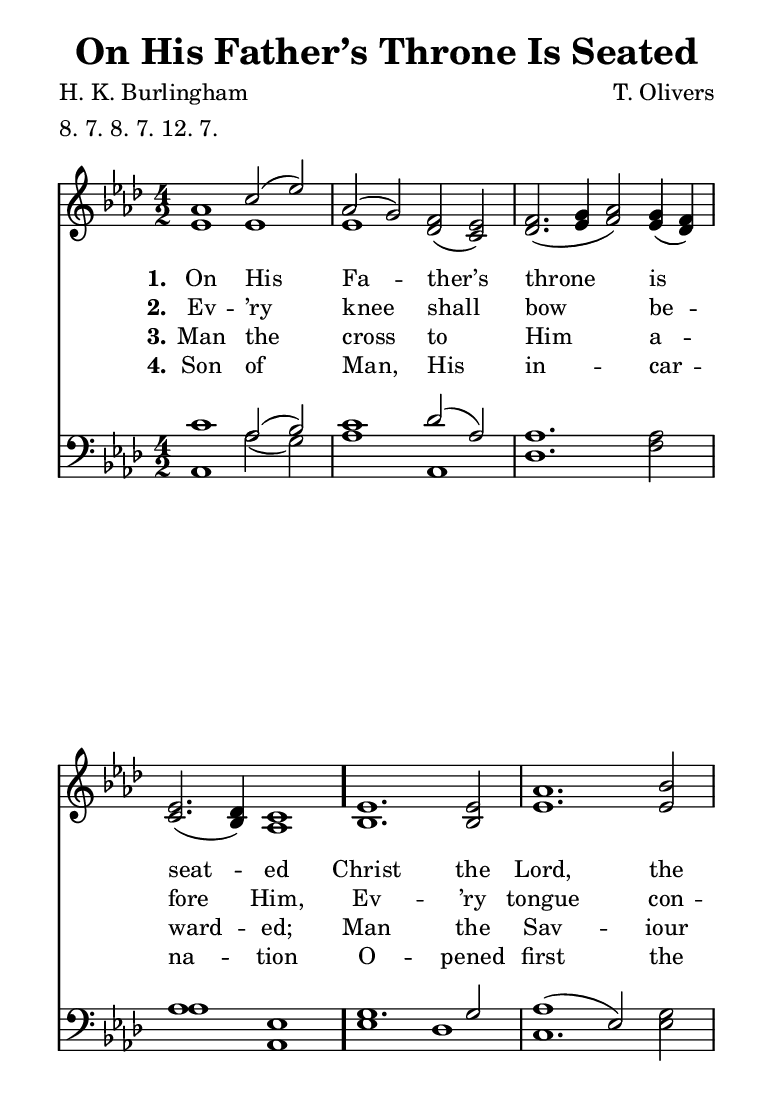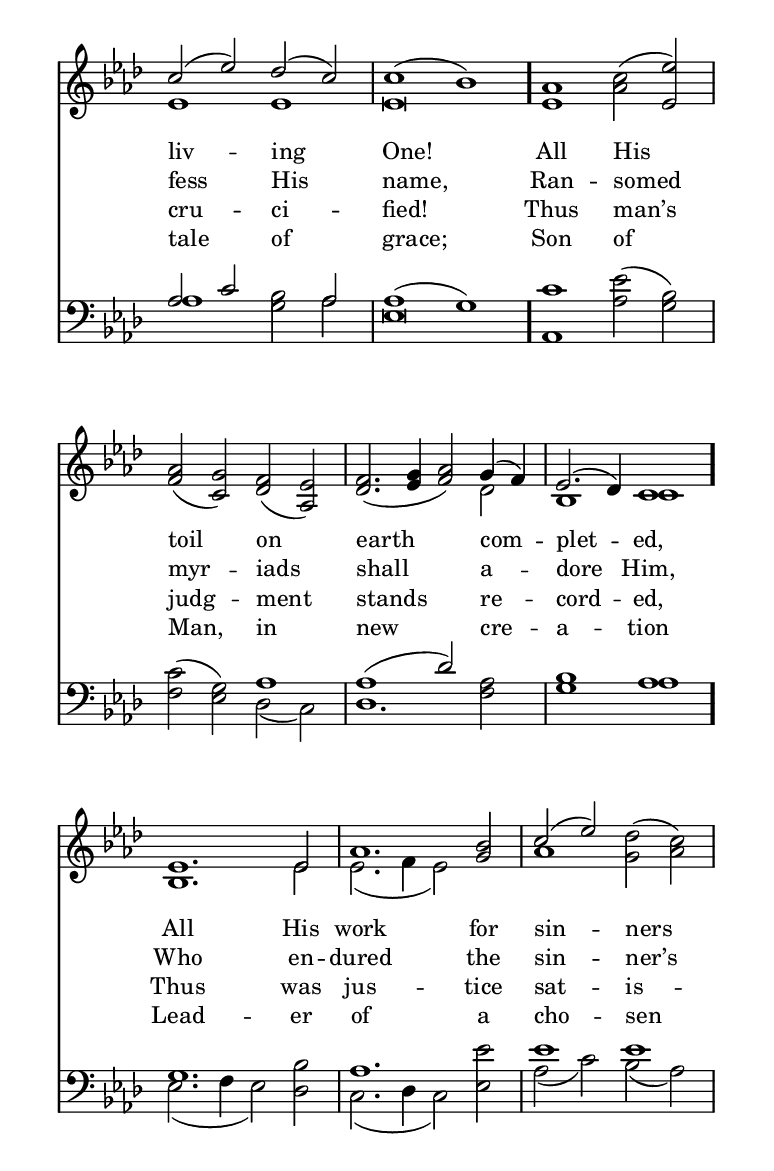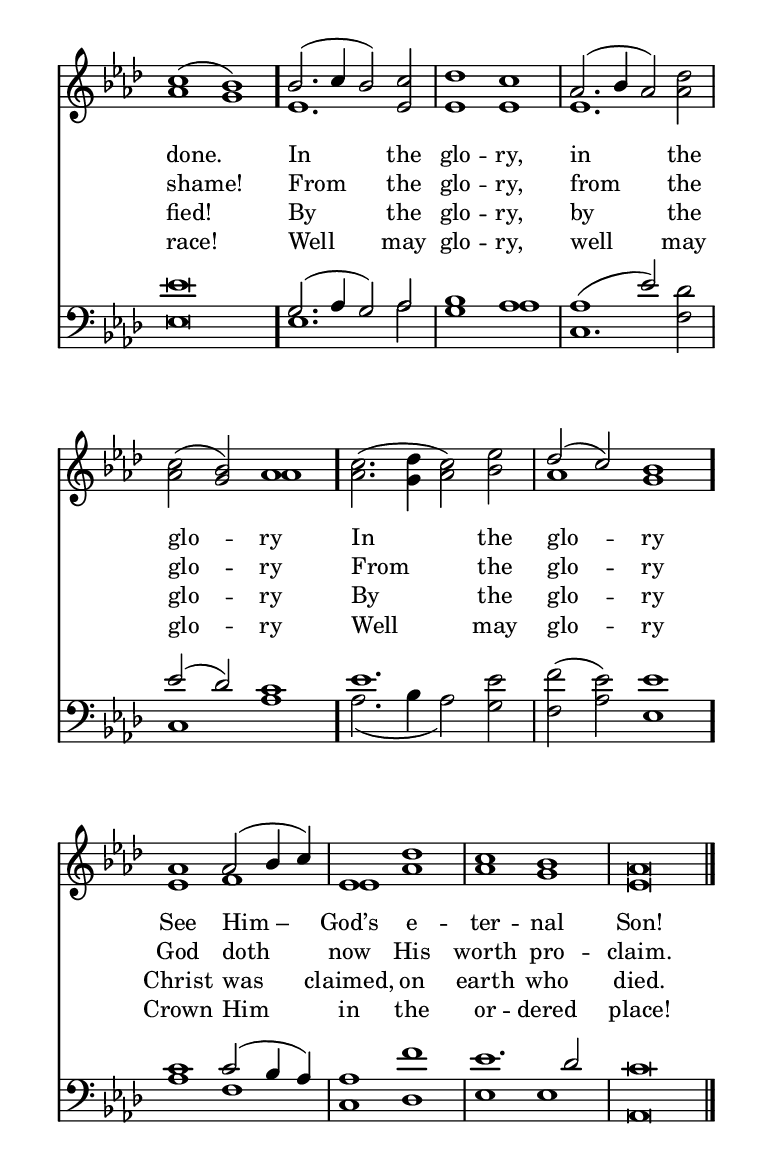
\include "common/global.ily"
\paper {
  \include "common/paper.ily"
  system-count = #(cond (is-eogsized 4) (#t #f))
}

\header{
  hymnnumber = "185"
  title = "On His Father’s Throne Is Seated"
  tunename = ""
  meter = "8. 7. 8. 7. 12. 7." % original has 8. 7. 8. 7. 4. 7
  poet = "H. K. Burlingham"
  composer = "T. Olivers"
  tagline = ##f
}

% for fermata in MIDI
ta = { \tempo 2=100 }
tb = { \tempo 2=50 }

global = {
  \include "common/overrides.ily"
  \override Staff.TimeSignature.style = #'numbered
  \time 4/2
  \override Score.MetronomeMark.transparent = ##t % hide all fermata changes too
  \ta
  \key aes \major
  \autoBeamOff
}

notesSoprano = {
\global
\relative c'' {

  aes1 c2( ees) | aes,( g) f( ees) | f2.( g4 aes2) g4( f) | ees2.( des4) c1 |
  ees1. ees2 | aes1. bes2 | c2( ees) des( c) | c1( bes) |
  aes1 c2( ees) | aes,( g) f( ees) | f2.( g4 aes2) g4( f) | ees2.( des4) c1 |
  ees1. ees2 | aes1. bes2 | c( ees) des( c) | c1( bes) |
  bes2.( c4 bes2) c | des1 c | aes2.( bes4 aes2) des2 | c2( bes) aes1 |
  c2.( des4 c2) ees | des( c) bes1 |
  aes1 aes2( bes4 c) | ees,1 des' | c bes | aes\breve
  \bar "|."

}
}

notesAlto = {
\global
\relative e' {

  ees1 ees | ees des2( c) | des2.( ees4 f2) ees4( des) | c2.( bes4) aes1 |
  bes1. bes2 | ees1. ees2 | ees1 ees | ees\breve |
  ees1 aes2( ees) | f( c) des( aes) | des2.( ees4 f2) des2 | bes1 c |
  bes1. ees2 | ees2.( f4 ees2) g | aes1 g2( aes) | aes1( g) |
  ees1. ees2 | ees1 ees | ees1. aes2 | aes( g) aes1 |
  aes2.( g4 aes2) bes2 | aes1 g |
  ees1 f | ees aes | aes g | ees\breve

}
}

notesTenor = {
\global
\relative a {

  c1 aes2( bes) | c1 des2( aes) | aes1. aes2 | aes1 ees |
  g1. g2 | aes1( ees2) g2 | aes2 c bes aes | aes1( g) |
  c1 ees2( bes) | c( g) aes1 | aes1( des2) aes2 | bes1 aes |
  g1. bes2 | aes1. ees'2 | ees1 ees | ees\breve |
  g,2.( aes4 g2) aes | bes1 aes | aes1( ees'2) des | ees( des) c1 |
  ees1. ees2 | f2( ees) ees1 |
  c1 c2( bes4 aes) | aes1 f' | ees1. des2 | c\breve

}
}

notesBass = {
\global
\relative f, {

  aes1 aes'2( g) | aes1 aes, | des1. f2 | aes1 aes, |
  ees'1 des | c1. ees2 | aes1 g2 aes | ees\breve
  aes,1 aes'2( g) | f( ees) des( c) | des1. f2 | g1 aes1 |
  ees2.( f4 ees2) des | c2.( des4 c2) ees2 | aes( c) bes( aes) | ees\breve |
  ees1. aes2 | g1 aes | c,1. f2 | c1 aes' |
  aes2.( bes4 aes2) g | f( aes) ees1 |
  aes1 f | c des | ees ees | aes,\breve

}
}

wordsA = \lyricmode {
\set stanza = "1."

On His Fa -- ther’s throne is seat -- ed \bar "."
Christ the Lord, the liv -- ing One! \bar "."
All His toil on earth com -- plet -- ed, \bar "."
All His work for sin -- ners done. \bar "."
In the glo -- ry, in the glo -- ry \bar "."
%{HIDE>%} In the glo -- ry \bar "." %{<HIDE%}
See Him_– God’s e -- ter -- nal Son! \bar "."

}

wordsB = \lyricmode {
\set stanza = "2."

Ev -- ’ry knee shall bow be -- fore Him,
Ev -- ’ry tongue con -- fess His name,
Ran -- somed myr -- iads shall a -- dore Him,
Who en -- dured the sin -- ner’s shame!
From the glo -- ry, from the glo -- ry
%{HIDE>%} From the glo -- ry %{<HIDE%}
God doth now His worth pro -- claim.

}

wordsC = \lyricmode {
\set stanza = "3."

Man the cross to Him a -- ward -- ed;
Man the Sav -- iour cru -- ci -- fied!
Thus man’s judg -- ment stands re -- cord -- ed,
Thus was jus -- tice sat -- is -- fied!
By the glo -- ry, by the glo -- ry
%{HIDE>%} By the glo -- ry %{<HIDE%}
Christ was claimed, on earth who died.

}

wordsD = \lyricmode {
\set stanza = "4."

Son of Man, His in -- car -- na -- tion
O -- pened first the tale of grace;
Son of Man, in new cre -- a -- tion
Lead -- er of a cho -- sen race!
Well may glo -- ry, well may glo -- ry
%{HIDE>%} Well may glo -- ry %{<HIDE%}
Crown Him in the or -- dered place!

}

\score {
  \context ChoirStaff <<
    \context Staff = upper <<
      \set Staff.autoBeaming = ##f
      \set ChoirStaff.systemStartDelimiter = #'SystemStartBar
      \set ChoirStaff.printPartCombineTexts = ##f
      \partcombine #'(2 . 11) \notesSoprano \notesAlto
      \context NullVoice = sopranos { \voiceOne << \notesSoprano >> }
      \context Lyrics = one   \lyricsto sopranos \wordsA
      \context Lyrics = two   \lyricsto sopranos \wordsB
      \context Lyrics = three \lyricsto sopranos \wordsC
      \context Lyrics = four  \lyricsto sopranos \wordsD
    >>
    \context Staff = men <<
      \set Staff.autoBeaming = ##f
      \clef bass
      \set ChoirStaff.printPartCombineTexts = ##f
      \partcombine #'(2 . 11) \notesTenor \notesBass
    >>
  >>
  \layout {
    \include "common/layout.ily"
  }
  #(cond ((ly:get-option 'eog-midi-permitted) #{ \midi{
    \include "common/midi.ily"
  } #}))
}

\version "2.19.49"  % necessary for upgrading to future LilyPond versions.

% vi:set et ts=2 sw=2 ai nocindent syntax=lilypond:
